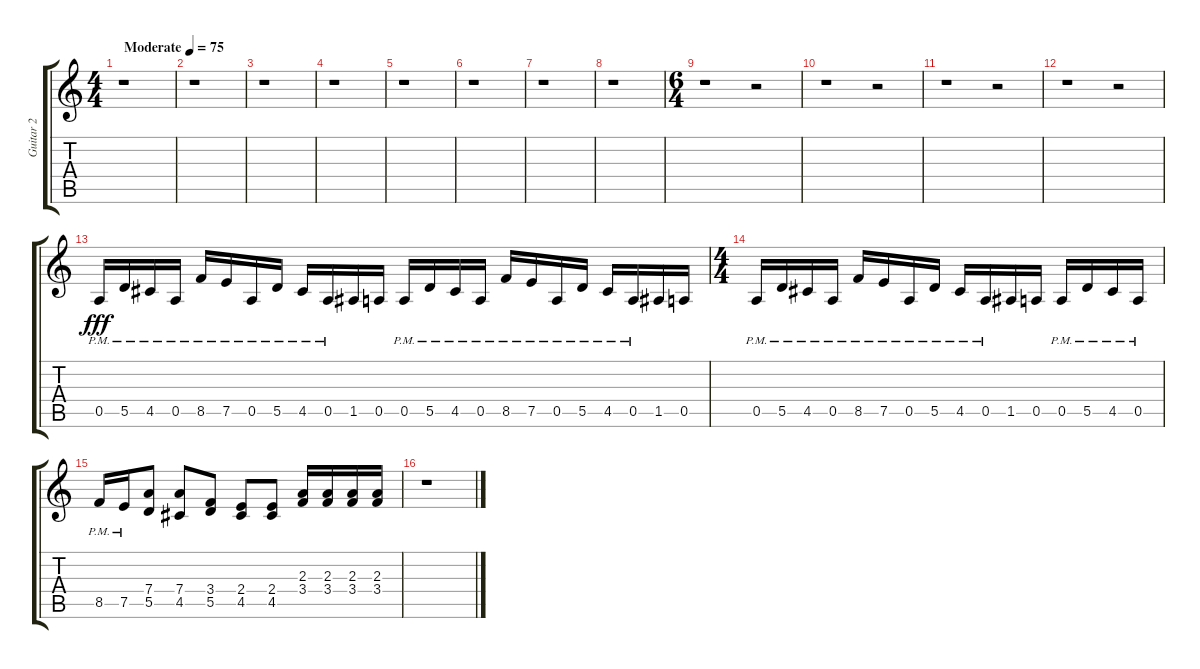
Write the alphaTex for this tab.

\track ("Guitar 2" "Guitar 2") {instrument distortionguitar}
\staff {score tabs}
\tuning (E4 B3 G3 D3 A2 E2) {hide}
\ts (4 4)
\tempo (75 "Moderate")
\clef g2
\ks c
r.1{dy fff instrument distortionguitar} |
r.1 |
r.1 |
r.1 |
r.1 |
r.1 |
r.1 |
r.1 |
\ts (6 4)
r.1 r.2 |
r.1 r.2 |
r.1 r.2 |
r.1 r.2 |
0.5{pm}.16 5.5{pm}.16 4.5{pm}.16 0.5{pm}.16 8.5{pm}.16 7.5{pm}.16 0.5{pm}.16 5.5{pm}.16 4.5{pm}.16 0.5{pm}.16 1.5.16 0.5.16 0.5{pm}.16 5.5{pm}.16 4.5{pm}.16 0.5{pm}.16 8.5{pm}.16 7.5{pm}.16 0.5{pm}.16 5.5{pm}.16 4.5{pm}.16 0.5{pm}.16 1.5.16 0.5.16 |
\ts (4 4)
0.5{pm}.16 5.5{pm}.16 4.5{pm}.16 0.5{pm}.16 8.5{pm}.16 7.5{pm}.16 0.5{pm}.16 5.5{pm}.16 4.5{pm}.16 0.5{pm}.16 1.5.16 0.5.16 0.5{pm}.16 5.5{pm}.16 4.5{pm}.16 0.5{pm}.16 |
8.5{pm}.16 7.5{pm}.16 (7.4 5.5).8 (7.4 4.5).8 (3.4 5.5).8 (2.4 4.5).8 (2.4 4.5).8 (2.3 3.4).16 (2.3 3.4).16 (2.3 3.4).16 (2.3 3.4).16 |
r.1
